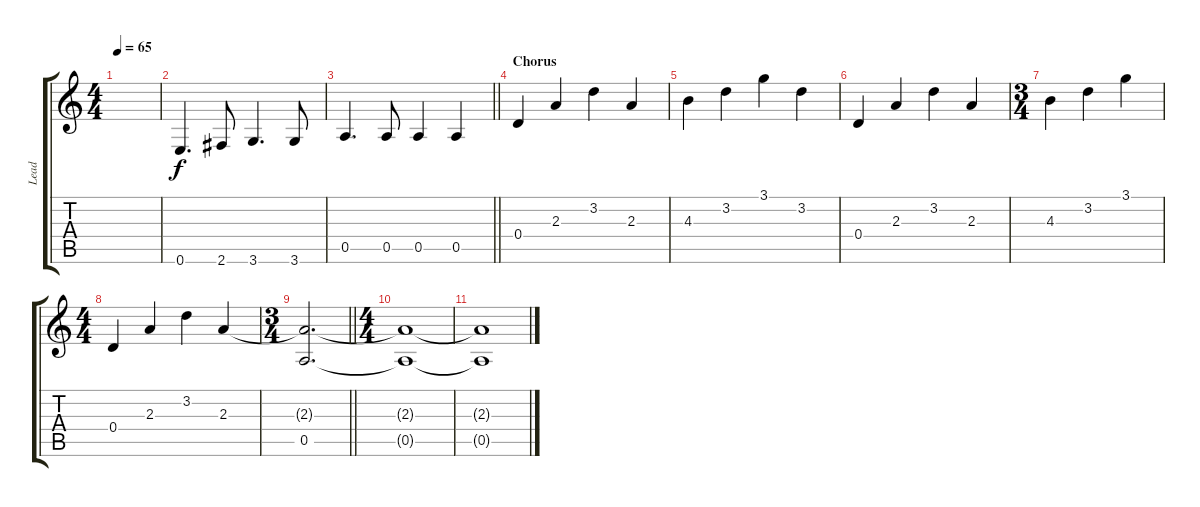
\track ("Lead" "Lead") {instrument distortionguitar}
\staff {score tabs}
\tuning (E4 B3 G3 D3 A2 E2) {hide}
\ts (4 4)
\tempo 65
\clef g2
\ks c
|
0.6.4{d volume 4 balance 12} 2.6.8 3.6.4{d} 3.6.8 |
\barLineRight lightlight
0.5.4{d} 0.5.8 0.5.4 0.5.4 |
\section ("" "Chorus")
0.4.4 2.3.4 3.2.4 2.3.4 |
4.3.4 3.2.4 3.1.4 3.2.4 |
0.4.4 2.3.4 3.2.4 2.3.4 |
\ts (3 4)
4.3.4 3.2.4 3.1.4 |
\ts (4 4)
0.4.4 2.3.4 3.2.4 2.3.4 |
\ts (3 4)
\barLineRight lightlight
(2.3{t} 0.5).2{d} |
\ts (4 4)
(2.3{t} 0.5{t}).1 |
(2.3{t} 0.5{t}).1
